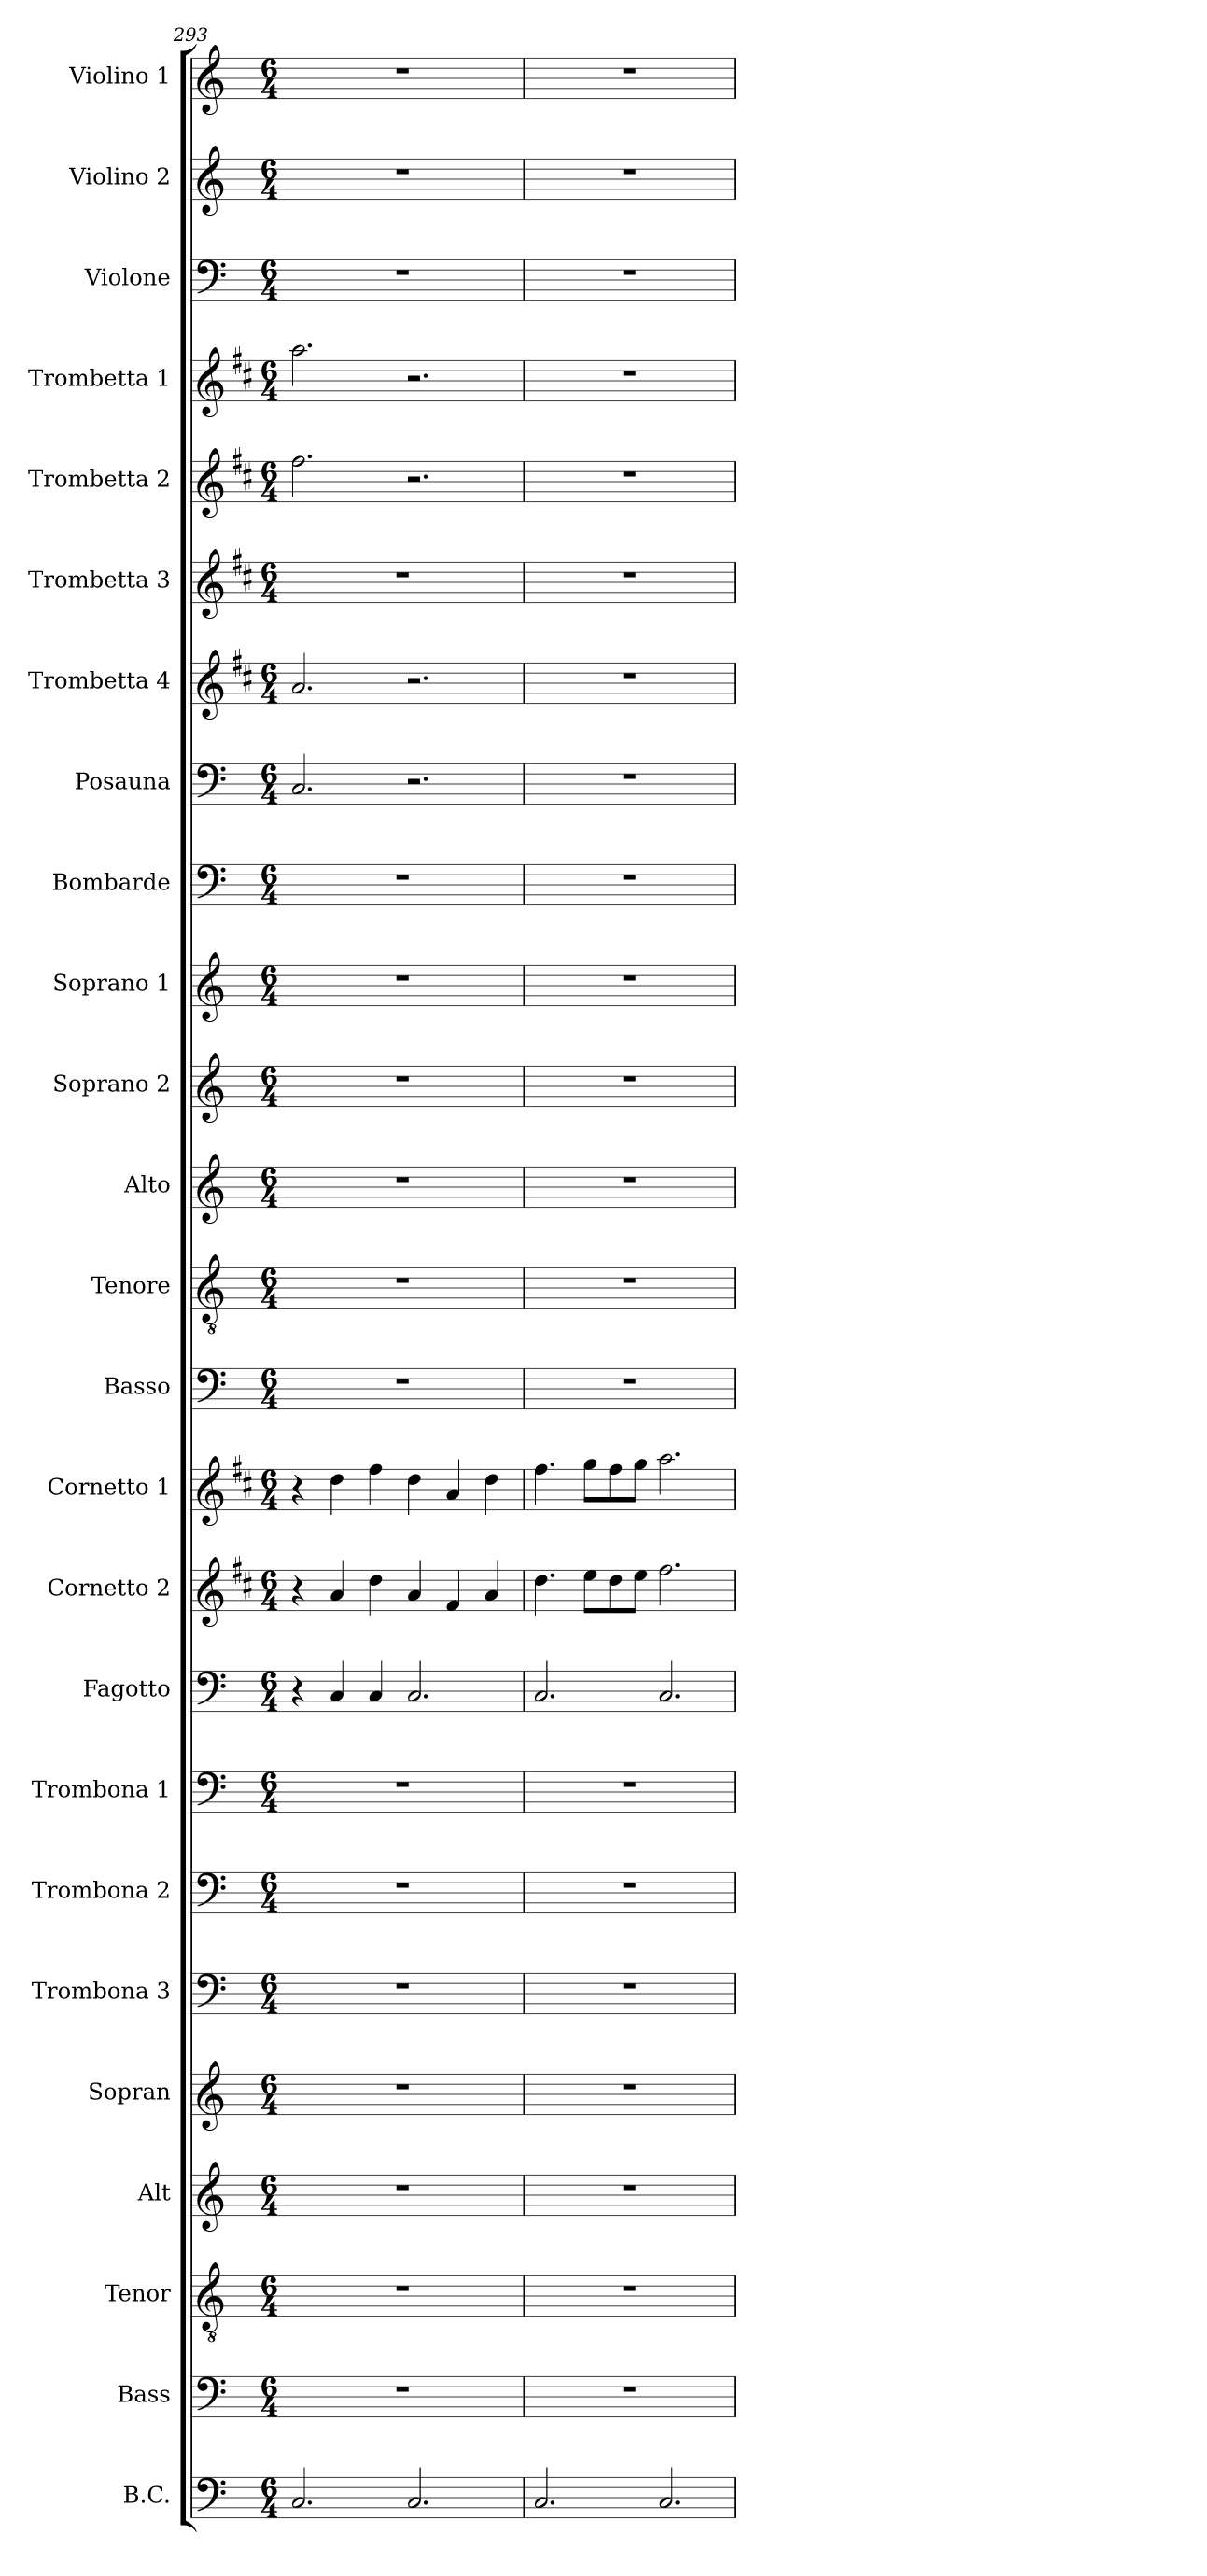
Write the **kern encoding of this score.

**kern	**kern	**kern	**kern	**kern	**kern	**kern	**kern	**kern	**kern	**kern	**kern	**kern	**kern	**kern	**kern	**kern	**kern	**kern	**kern	**kern	**kern	**kern	**kern	**kern
*part25	*part24	*part23	*part22	*part21	*part20	*part19	*part18	*part17	*part16	*part15	*part14	*part13	*part12	*part11	*part10	*part9	*part8	*part7	*part6	*part5	*part4	*part3	*part2	*part1
*staff25	*staff24	*staff23	*staff22	*staff21	*staff20	*staff19	*staff18	*staff17	*staff16	*staff15	*staff14	*staff13	*staff12	*staff11	*staff10	*staff9	*staff8	*staff7	*staff6	*staff5	*staff4	*staff3	*staff2	*staff1
*I"B.C.	*I"Bass	*I"Tenor	*I"Alt	*I"Sopran	*I"Trombona 3	*I"Trombona 2	*I"Trombona 1	*I"Fagotto	*I"Cornetto 2	*I"Cornetto 1	*I"Basso	*I"Tenore	*I"Alto	*I"Soprano 2	*I"Soprano 1	*I"Bombarde	*I"Posauna	*I"Trombetta 4	*I"Trombetta 3	*I"Trombetta 2	*I"Trombetta 1	*I"Violone	*I"Violino 2	*I"Violino 1
*I'B.C.	*I'B.	*I'T.	*I'A.	*I'S.	*I'Tbn. 2	*I'Tbn. 2	*I'Tbn. 1	*I'Fag.	*I'Cor. 2	*I'Cor. 1	*I'B.	*I'T.	*I'A.	*I'S.	*I'S.	*	*	*	*	*	*	*	*I'Vl. 2	*I'Vl. 1
*clefF4	*clefF4	*clefGv2	*clefG2	*clefG2	*clefF4	*clefF4	*clefF4	*clefF4	*clefG2	*clefG2	*clefF4	*clefGv2	*clefG2	*clefG2	*clefG2	*clefF4	*clefF4	*clefG2	*clefG2	*clefG2	*clefG2	*clefF4	*clefG2	*clefG2
*	*	*ITrd7c12	*	*	*	*	*	*	*ITrd1c2	*ITrd1c2	*	*ITrd7c12	*	*	*	*	*	*ITrd1c2	*ITrd1c2	*ITrd1c2	*ITrd1c2	*	*	*
*k[]	*k[]	*k[]	*k[]	*k[]	*k[]	*k[]	*k[]	*k[]	*k[]	*k[]	*k[]	*k[]	*k[]	*k[]	*k[]	*k[]	*k[]	*k[]	*k[]	*k[]	*k[]	*k[]	*k[]	*k[]
*C:	*C:	*C:	*C:	*C:	*C:	*C:	*C:	*C:	*C:	*C:	*C:	*C:	*C:	*C:	*C:	*C:	*C:	*C:	*C:	*C:	*C:	*C:	*C:	*C:
*M6/4	*M6/4	*M6/4	*M6/4	*M6/4	*M6/4	*M6/4	*M6/4	*M6/4	*M6/4	*M6/4	*M6/4	*M6/4	*M6/4	*M6/4	*M6/4	*M6/4	*M6/4	*M6/4	*M6/4	*M6/4	*M6/4	*M6/4	*M6/4	*M6/4
=293	=293	=293	=293	=293	=293	=293	=293	=293	=293	=293	=293	=293	=293	=293	=293	=293	=293	=293	=293	=293	=293	=293	=293	=293
!	!LO:N:vis=1	!LO:N:vis=1	!LO:N:vis=1	!LO:N:vis=1	!LO:N:vis=1	!LO:N:vis=1	!LO:N:vis=1	!	!	!	!LO:N:vis=1	!LO:N:vis=1	!LO:N:vis=1	!LO:N:vis=1	!LO:N:vis=1	!LO:N:vis=1	!	!	!LO:N:vis=1	!	!	!LO:N:vis=1	!LO:N:vis=1	!LO:N:vis=1
2.Ci/	1.r	1.r	1.r	1.r	1.r	1.r	1.r	4r	4r	4r	1.r	1.r	1.r	1.r	1.r	1.r	2.Ci/	2.gi/	1.r	2.eei\	2.ggi\	1.r	1.r	1.r
.	.	.	.	.	.	.	.	4Ci/	4gi/	4cci\	.	.	.	.	.	.	.	.	.	.	.	.	.	.
.	.	.	.	.	.	.	.	4Ci/	4cci\	4eei\	.	.	.	.	.	.	.	.	.	.	.	.	.	.
2.Ci/	.	.	.	.	.	.	.	2.Ci/	4gi/	4cci\	.	.	.	.	.	.	2.r	2.r	.	2.r	2.r	.	.	.
.	.	.	.	.	.	.	.	.	4ei/	4gi/	.	.	.	.	.	.	.	.	.	.	.	.	.	.
.	.	.	.	.	.	.	.	.	4gi/	4cci\	.	.	.	.	.	.	.	.	.	.	.	.	.	.
=294	=294	=294	=294	=294	=294	=294	=294	=294	=294	=294	=294	=294	=294	=294	=294	=294	=294	=294	=294	=294	=294	=294	=294	=294
!	!LO:N:vis=1	!LO:N:vis=1	!LO:N:vis=1	!LO:N:vis=1	!LO:N:vis=1	!LO:N:vis=1	!LO:N:vis=1	!	!	!	!LO:N:vis=1	!LO:N:vis=1	!LO:N:vis=1	!LO:N:vis=1	!LO:N:vis=1	!LO:N:vis=1	!LO:N:vis=1	!LO:N:vis=1	!LO:N:vis=1	!LO:N:vis=1	!LO:N:vis=1	!LO:N:vis=1	!LO:N:vis=1	!LO:N:vis=1
2.Ci/	1.r	1.r	1.r	1.r	1.r	1.r	1.r	2.Ci/	4.cci\	4.eei\	1.r	1.r	1.r	1.r	1.r	1.r	1.r	1.r	1.r	1.r	1.r	1.r	1.r	1.r
.	.	.	.	.	.	.	.	.	8ddi\L	8ffi\L	.	.	.	.	.	.	.	.	.	.	.	.	.	.
.	.	.	.	.	.	.	.	.	8cci\	8eei\	.	.	.	.	.	.	.	.	.	.	.	.	.	.
.	.	.	.	.	.	.	.	.	8ddi\J	8ffi\J	.	.	.	.	.	.	.	.	.	.	.	.	.	.
2.Ci/	.	.	.	.	.	.	.	2.Ci/	2.eei\	2.ggi\	.	.	.	.	.	.	.	.	.	.	.	.	.	.
=	=	=	=	=	=	=	=	=	=	=	=	=	=	=	=	=	=	=	=	=	=	=	=	=
*-	*-	*-	*-	*-	*-	*-	*-	*-	*-	*-	*-	*-	*-	*-	*-	*-	*-	*-	*-	*-	*-	*-	*-	*-
